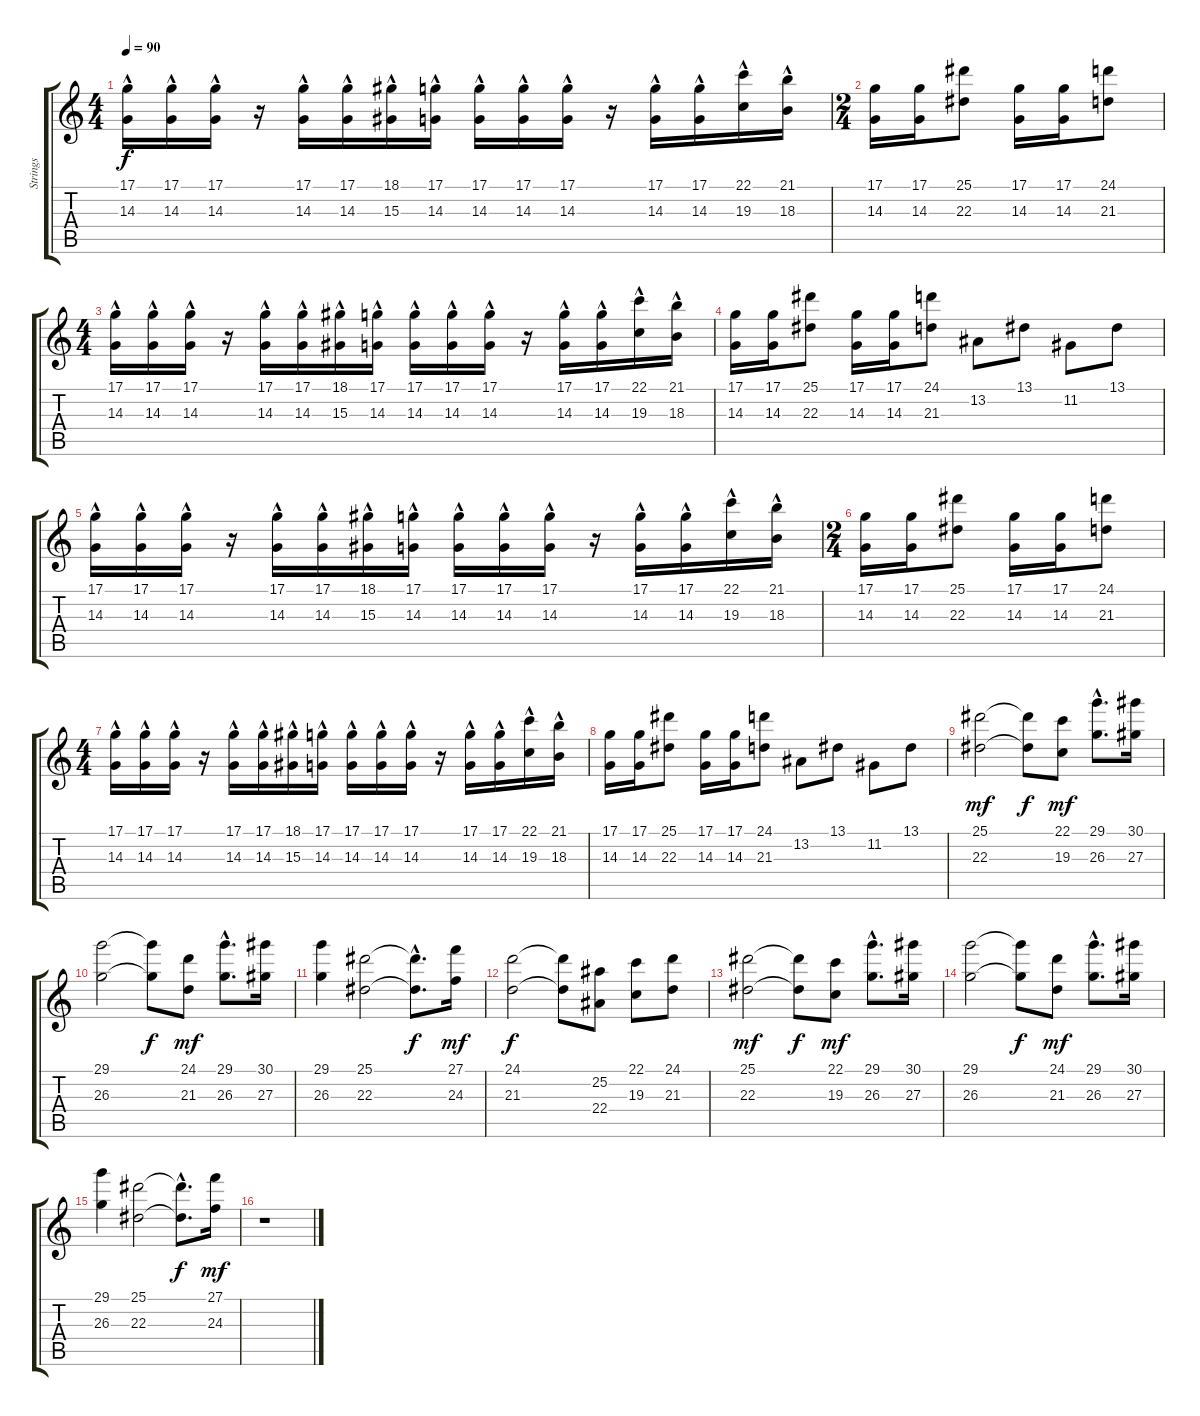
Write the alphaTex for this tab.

\track ("Strings" "Strings") {instrument stringensemble1}
\staff {score tabs}
\tuning (D4 A3 F3 C3 G2 D2) {hide}
\ts (4 4)
\tempo 90
\clef g2
\ks c
(17.1{hac} 14.3{hac}).16{dy f} (17.1{hac} 14.3{hac}).16 (17.1{hac} 14.3{hac}).16 r.16 (17.1{hac} 14.3{hac}).16 (17.1{hac} 14.3{hac}).16 (18.1{hac} 15.3{hac}).16 (17.1{hac} 14.3{hac}).16 (17.1{hac} 14.3{hac}).16 (17.1{hac} 14.3{hac}).16 (17.1{hac} 14.3{hac}).16 r.16 (17.1{hac} 14.3{hac}).16 (17.1{hac} 14.3{hac}).16 (22.1{hac} 19.3{hac}).16 (21.1{hac} 18.3{hac}).16 |
\ts (2 4)
(17.1 14.3).16 (17.1 14.3).16 (25.1 22.3).8 (17.1 14.3).16 (17.1 14.3).16 (24.1 21.3).8 |
\ts (4 4)
(17.1{hac} 14.3{hac}).16 (17.1{hac} 14.3{hac}).16 (17.1{hac} 14.3{hac}).16 r.16 (17.1{hac} 14.3{hac}).16 (17.1{hac} 14.3{hac}).16 (18.1{hac} 15.3{hac}).16 (17.1{hac} 14.3{hac}).16 (17.1{hac} 14.3{hac}).16 (17.1{hac} 14.3{hac}).16 (17.1{hac} 14.3{hac}).16 r.16 (17.1{hac} 14.3{hac}).16 (17.1{hac} 14.3{hac}).16 (22.1{hac} 19.3{hac}).16 (21.1{hac} 18.3{hac}).16 |
(17.1 14.3).16 (17.1 14.3).16 (25.1 22.3).8 (17.1 14.3).16 (17.1 14.3).16 (24.1 21.3).8 13.2.8 13.1.8 11.2.8 13.1.8 |
(17.1{hac} 14.3{hac}).16 (17.1{hac} 14.3{hac}).16 (17.1{hac} 14.3{hac}).16 r.16 (17.1{hac} 14.3{hac}).16 (17.1{hac} 14.3{hac}).16 (18.1{hac} 15.3{hac}).16 (17.1{hac} 14.3{hac}).16 (17.1{hac} 14.3{hac}).16 (17.1{hac} 14.3{hac}).16 (17.1{hac} 14.3{hac}).16 r.16 (17.1{hac} 14.3{hac}).16 (17.1{hac} 14.3{hac}).16 (22.1{hac} 19.3{hac}).16 (21.1{hac} 18.3{hac}).16 |
\ts (2 4)
(17.1 14.3).16 (17.1 14.3).16 (25.1 22.3).8 (17.1 14.3).16 (17.1 14.3).16 (24.1 21.3).8 |
\ts (4 4)
(17.1{hac} 14.3{hac}).16 (17.1{hac} 14.3{hac}).16 (17.1{hac} 14.3{hac}).16 r.16 (17.1{hac} 14.3{hac}).16 (17.1{hac} 14.3{hac}).16 (18.1{hac} 15.3{hac}).16 (17.1{hac} 14.3{hac}).16 (17.1{hac} 14.3{hac}).16 (17.1{hac} 14.3{hac}).16 (17.1{hac} 14.3{hac}).16 r.16 (17.1{hac} 14.3{hac}).16 (17.1{hac} 14.3{hac}).16 (22.1{hac} 19.3{hac}).16 (21.1{hac} 18.3{hac}).16 |
(17.1 14.3).16 (17.1 14.3).16 (25.1 22.3).8 (17.1 14.3).16 (17.1 14.3).16 (24.1 21.3).8 13.2.8 13.1.8 11.2.8 13.1.8 |
(25.1 22.3).2{dy mf} (25.1{t} 22.3{t}).8{dy f} (22.1 19.3).8{dy mf} (29.1{hac} 26.3{hac}).8{d} (30.1 27.3).16 |
(29.1 26.3).2 (29.1{t} 26.3{t}).8{dy f} (24.1 21.3).8{dy mf} (29.1{hac} 26.3{hac}).8{d} (30.1 27.3).16 |
(29.1 26.3).4 (25.1 22.3).2 (25.1{hac t} 22.3{hac t}).8{d dy f} (27.1 24.3).16{dy mf} |
(24.1 21.3).2{dy f} (24.1{t} 21.3{t}).8 (25.2 22.4).8 (22.1 19.3).8 (24.1 21.3).8 |
(25.1 22.3).2{dy mf} (25.1{t} 22.3{t}).8{dy f} (22.1 19.3).8{dy mf} (29.1{hac} 26.3{hac}).8{d} (30.1 27.3).16 |
(29.1 26.3).2 (29.1{t} 26.3{t}).8{dy f} (24.1 21.3).8{dy mf} (29.1{hac} 26.3{hac}).8{d} (30.1 27.3).16 |
(29.1 26.3).4 (25.1 22.3).2 (25.1{hac t} 22.3{hac t}).8{d dy f} (27.1 24.3).16{dy mf} |
r.1
